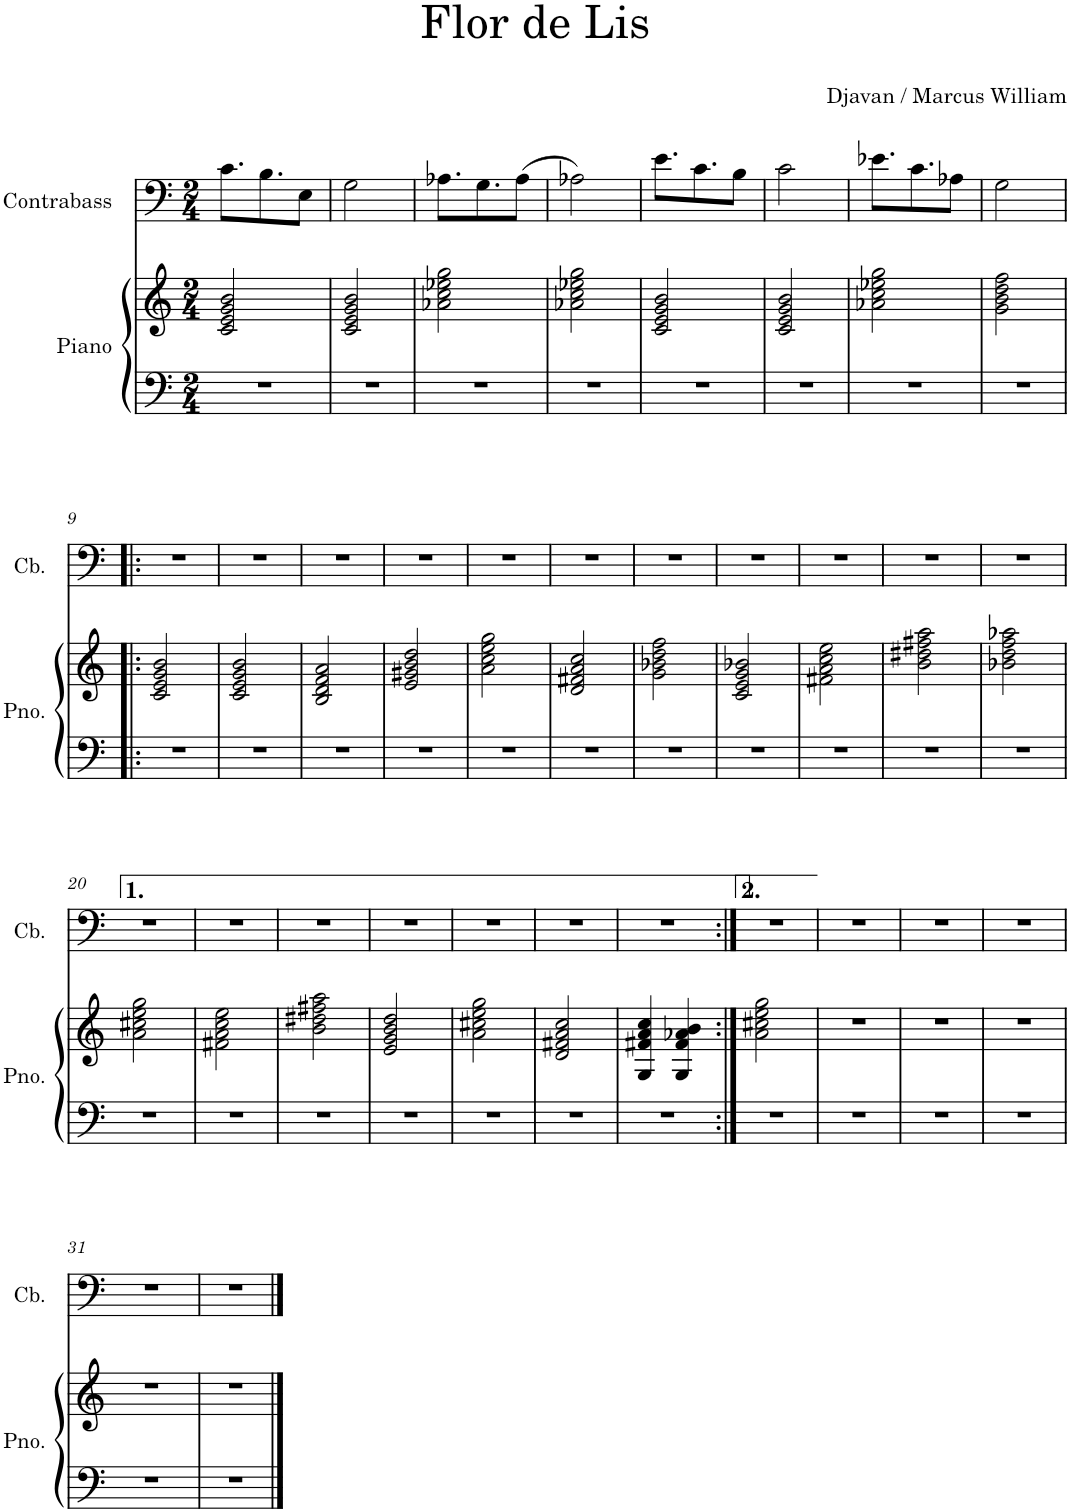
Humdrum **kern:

**kern	**kern	**kern
*part2	*part2	*part1
*staff3	*staff2	*staff1
*I"Piano	*	*I"Contrabass
*I'Pno.	*	*I'Cb.
*clefF4	*clefG2	*clefF4
*	*	*Trd7c12
*k[]	*k[]	*k[]
*M2/4	*M2/4	*M2/4
=1	=1	=1
2r	2c/ 2e/ 2g/ 2b/	8.c\L
.	.	8.B\
.	.	8E\J
=2	=2	=2
2r	2c/ 2e/ 2g/ 2b/	2G\
=3	=3	=3
2r	2a-X\ 2cc\ 2ee-X\ 2gg\	8.A-X\L
.	.	8.G\
.	.	(8A-\J
=4	=4	=4
2r	2a-X\ 2cc\ 2ee-X\ 2gg\	2A-X\)
=5	=5	=5
2r	2c/ 2e/ 2g/ 2b/	8.e\L
.	.	8.c\
.	.	8B\J
=6	=6	=6
2r	2c/ 2e/ 2g/ 2b/	2c\
=7	=7	=7
2r	2a-X\ 2cc\ 2ee-X\ 2gg\	8.e-X\L
.	.	8.c\
.	.	8A-X\J
=8	=8	=8
2r	2g\ 2b\ 2dd\ 2ff\	2G\
!!LO:LB:g=z
=9!|:	=9!|:	=9!|:
2r	2c/ 2e/ 2g/ 2b/	2r
=10	=10	=10
2r	2c/ 2e/ 2g/ 2b/	2r
=11	=11	=11
2r	2B/ 2d/ 2f/ 2a/	2r
=12	=12	=12
2r	2e/ 2g#X/ 2b/ 2dd/	2r
=13	=13	=13
2r	2a\ 2cc\ 2ee\ 2gg\	2r
=14	=14	=14
2r	2d/ 2f#X/ 2a/ 2cc/	2r
=15	=15	=15
2r	2g\ 2b-X\ 2dd\ 2ff\	2r
=16	=16	=16
2r	2c/ 2e/ 2g/ 2b-X/	2r
=17	=17	=17
2r	2f#X\ 2a\ 2cc\ 2ee\	2r
=18	=18	=18
2r	2b\ 2dd#X\ 2ff#X\ 2aa\	2r
=19	=19	=19
2r	2b-X\ 2dd\ 2ff\ 2aa-X\	2r
!!LO:LB:g=z
=20	=20	=20
2r	2a\ 2cc#X\ 2ee\ 2gg\	2r
=21	=21	=21
2r	2f#X\ 2a\ 2cc\ 2ee\	2r
=22	=22	=22
2r	2b\ 2dd#X\ 2ff#X\ 2aa\	2r
=23	=23	=23
2r	2e/ 2g/ 2b/ 2dd/	2r
=24	=24	=24
2r	2a\ 2cc#X\ 2ee\ 2gg\	2r
=25	=25	=25
2r	2d/ 2f#X/ 2a/ 2cc/	2r
=26	=26	=26
2r	4G/ 4f#X/ 4a/ 4cc/	2r
.	4G/ 4f#/ 4a-X/ 4b/	.
=27:|!	=27:|!	=27:|!
2r	2a\ 2cc#X\ 2ee\ 2gg\	2r
=28	=28	=28
2r	2r	2r
=29	=29	=29
2r	2r	2r
=30	=30	=30
2r	2r	2r
!!LO:LB:g=z
=31	=31	=31
2r	2r	2r
=32	=32	=32
2r	2r	2r
==	==	==
*-	*-	*-
